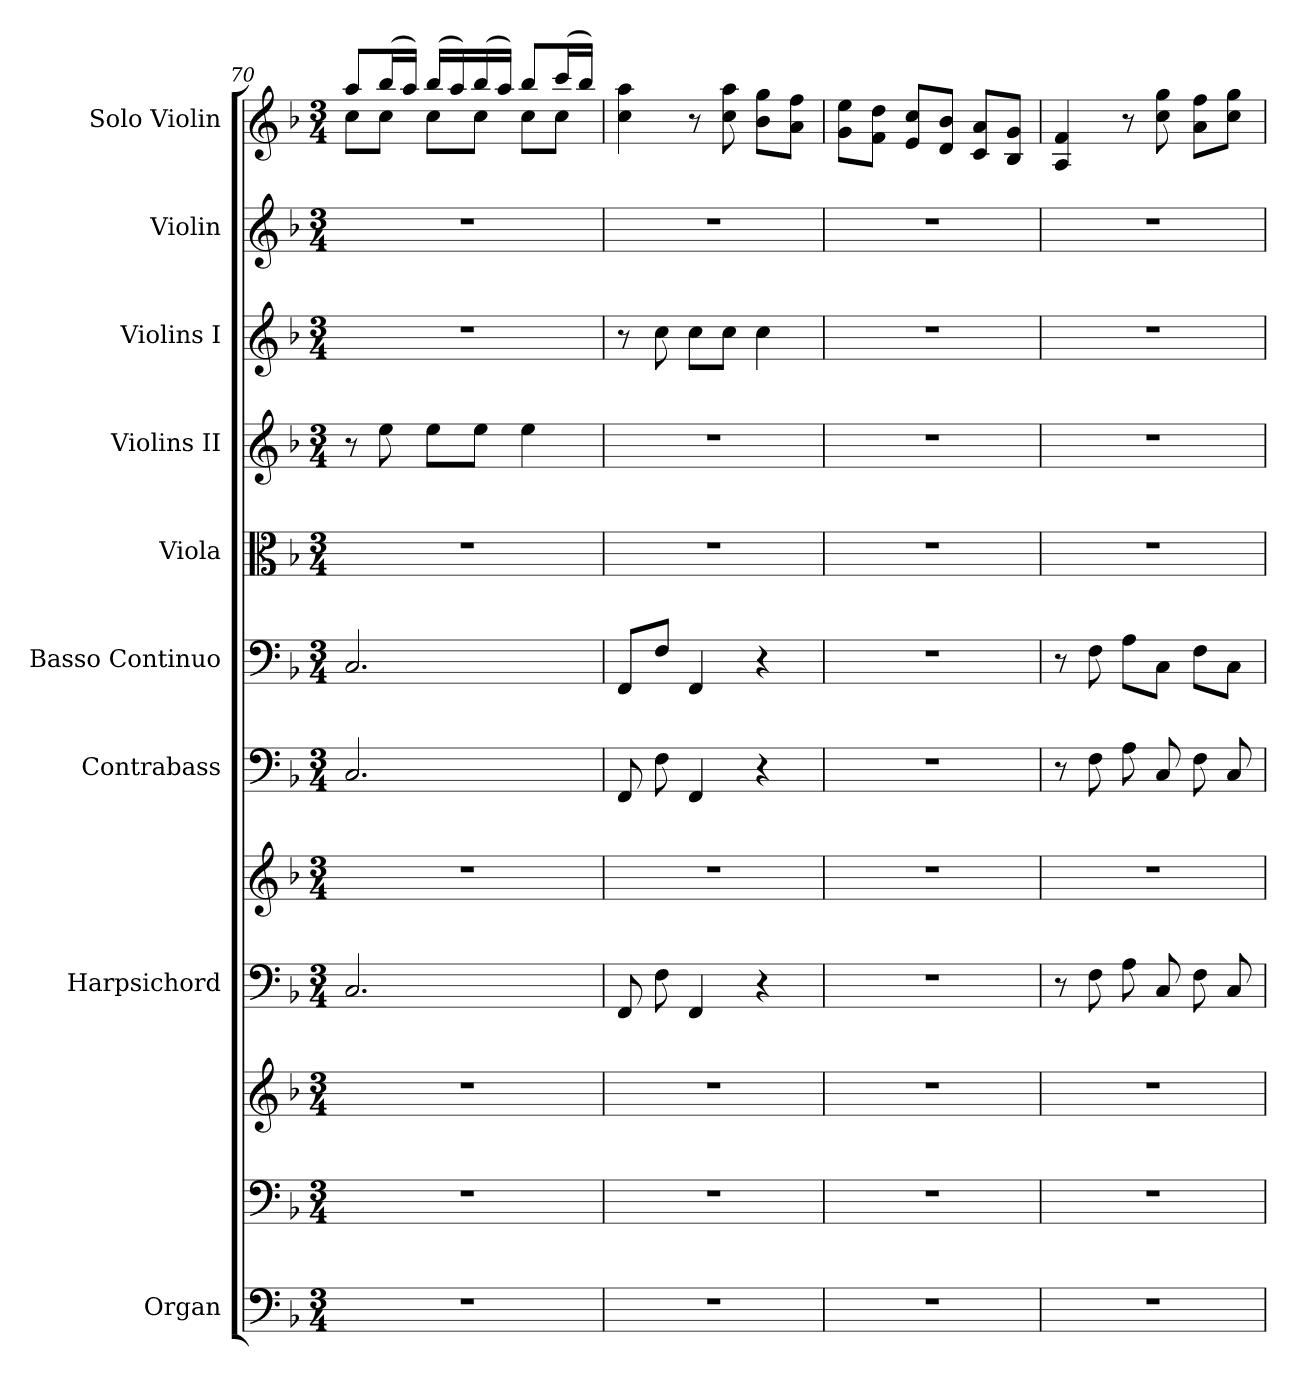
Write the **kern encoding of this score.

**kern	**kern	**kern	**kern	**kern	**kern	**kern	**kern	**kern	**kern	**kern	**kern
*part9	*part9	*part9	*part8	*part8	*part7	*part6	*part5	*part4	*part3	*part2	*part1
*staff12	*staff11	*staff10	*staff9	*staff8	*staff7	*staff6	*staff5	*staff4	*staff3	*staff2	*staff1
*I"Organ	*	*	*I"Harpsichord	*	*I"Contrabass	*I"Basso Continuo	*I"Viola	*I"Violins II	*I"Violins I	*I"Violin	*I"Solo Violin
*I'Org.	*	*	*I'Hch.	*	*I'Cb.	*I'B.C.	*I'Vla.	*I'Vlns. II	*I'Vlns. I	*I'Vln.	*I'Vln.
!!LO:PB:g=z
*clefF4	*clefF4	*clefG2	*clefF4	*clefG2	*clefF4	*clefF4	*clefC3	*clefG2	*clefG2	*clefG2	*clefG2
*	*	*	*	*	*ITrd7c12	*	*	*	*	*	*
*k[b-]	*k[b-]	*k[b-]	*k[b-]	*k[b-]	*k[b-]	*k[b-]	*k[b-]	*k[b-]	*k[b-]	*k[b-]	*k[b-]
*M3/4	*M3/4	*M3/4	*M3/4	*M3/4	*M3/4	*M3/4	*M3/4	*M3/4	*M3/4	*M3/4	*M3/4
=70	=70	=70	=70	=70	=70	=70	=70	=70	=70	=70	=70
*	*	*	*	*	*	*	*	*	*	*	*^
2.r	2.r	2.r	2.C/	2.r	2.CC/	2.C/	2.r	8r	2.r	2.r	8aa/L	8cc\L
.	.	.	.	.	.	.	.	8ee\	.	.	(>16bb-i/L	8cc\J
.	.	.	.	.	.	.	.	.	.	.	16aa/JJ)	.
.	.	.	.	.	.	.	.	8ee\L	.	.	(>16bb-/LL	8cc\L
.	.	.	.	.	.	.	.	.	.	.	16aa/)	.
.	.	.	.	.	.	.	.	8ee\J	.	.	(>16bb-/	8cc\J
.	.	.	.	.	.	.	.	.	.	.	16aa/JJ)	.
.	.	.	.	.	.	.	.	4ee\	.	.	8bb-/L	8cc\L
.	.	.	.	.	.	.	.	.	.	.	(>16ccc/L	8cc\J
.	.	.	.	.	.	.	.	.	.	.	16bb-/JJ)	.
*	*	*	*	*	*	*	*	*	*	*	*v	*v
=71	=71	=71	=71	=71	=71	=71	=71	=71	=71	=71	=71
2.r	2.r	2.r	8FF/	2.r	8FFF/	8FF/L	2.r	2.r	8r	2.r	4cc\ 4aa\
.	.	.	8F\	.	8FF\	8F/J	.	.	8cc\	.	.
.	.	.	4FF/	.	4FFF/	4FF/	.	.	8cc\L	.	8r
.	.	.	.	.	.	.	.	.	8cc\J	.	8cc\ 8aa\
.	.	.	4r	.	4r	4r	.	.	4cc\	.	8b-\ 8gg\L
.	.	.	.	.	.	.	.	.	.	.	8a\ 8ff\J
=72	=72	=72	=72	=72	=72	=72	=72	=72	=72	=72	=72
2.r	2.r	2.r	2.r	2.r	2.r	2.r	2.r	2.r	2.r	2.r	8g\ 8ee\L
.	.	.	.	.	.	.	.	.	.	.	8f\ 8dd\J
.	.	.	.	.	.	.	.	.	.	.	8e/ 8cc/L
.	.	.	.	.	.	.	.	.	.	.	8d/ 8b-/J
.	.	.	.	.	.	.	.	.	.	.	8c/ 8a/L
.	.	.	.	.	.	.	.	.	.	.	8B-/ 8g/J
=73	=73	=73	=73	=73	=73	=73	=73	=73	=73	=73	=73
2.r	2.r	2.r	8r	2.r	8r	8r	2.r	2.r	2.r	2.r	4A/ 4f/
.	.	.	8F\	.	8FF\	8F\	.	.	.	.	.
.	.	.	8A\	.	8AA\	8A\L	.	.	.	.	8r
.	.	.	8C/	.	8CC/	8C\J	.	.	.	.	8cc\ 8gg\
.	.	.	8F\	.	8FF\	8F\L	.	.	.	.	8a\ 8ff\L
.	.	.	8C/	.	8CC/	8C\J	.	.	.	.	8cc\ 8gg\J
=	=	=	=	=	=	=	=	=	=	=	=
*-	*-	*-	*-	*-	*-	*-	*-	*-	*-	*-	*-
